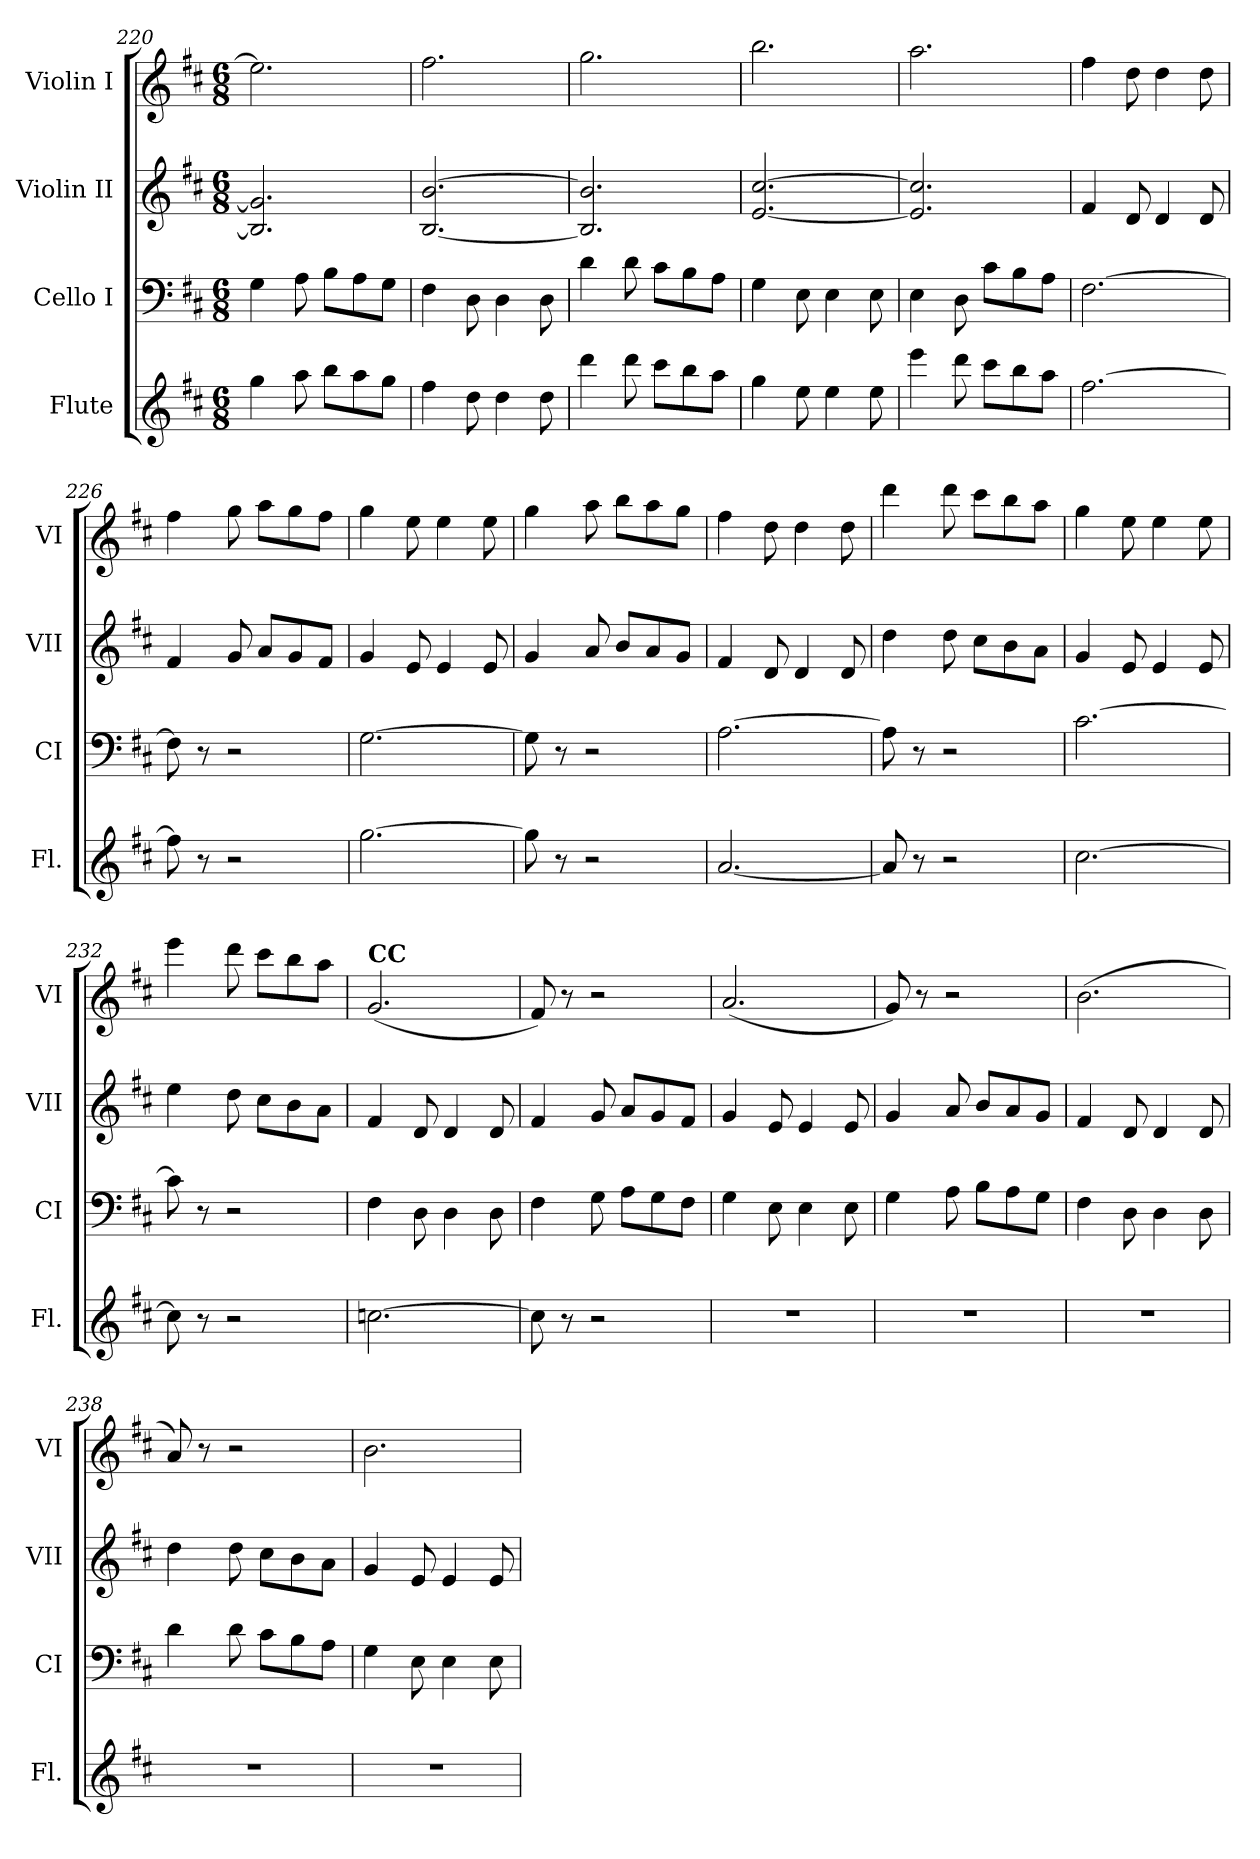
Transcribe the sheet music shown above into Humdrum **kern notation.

**kern	**kern	**kern	**kern
*part4	*part3	*part2	*part1
*staff4	*staff3	*staff2	*staff1
*I"Flute	*I"Cello I	*I"Violin II	*I"Violin I
*I'Fl.	*I'CI	*I'VII	*I'VI
*clefG2	*clefF4	*clefG2	*clefG2
*k[f#c#]	*k[f#c#]	*k[f#c#]	*k[f#c#]
*M6/8	*M6/8	*M6/8	*M6/8
=220	=220	=220	=220
4gg\	4G\	2.B/] 2.g/]	2.ee\]
8aa\	8A\	.	.
8bb\L	8B\L	.	.
8aa\	8A\	.	.
8gg\J	8G\J	.	.
!!LO:PB:g=z
=221	=221	=221	=221
4ff#\	4F#\	[2.B/ [2.b/	2.ff#\
8dd\	8D\	.	.
4dd\	4D\	.	.
8dd\	8D\	.	.
=222	=222	=222	=222
4ddd\	4d\	2.B/] 2.b/]	2.gg\
8ddd\	8d\	.	.
8ccc#\L	8c#\L	.	.
8bb\	8B\	.	.
8aa\J	8A\J	.	.
=223	=223	=223	=223
4gg\	4G\	[2.e/ [2.cc#/	2.bb\
8ee\	8E\	.	.
4ee\	4E\	.	.
8ee\	8E\	.	.
=224	=224	=224	=224
4eee\	4E\	2.e/] 2.cc#/]	2.aa\
8ddd\	8D\	.	.
8ccc#\L	8c#\L	.	.
8bb\	8B\	.	.
8aa\J	8A\J	.	.
=225	=225	=225	=225
[2.ff#\	[2.F#\	4f#/	4ff#\
.	.	8d/	8dd\
.	.	4d/	4dd\
.	.	8d/	8dd\
=226	=226	=226	=226
8ff#\]	8F#\]	4f#/	4ff#\
8r	8r	.	.
2r	2r	8g/	8gg\
.	.	8a/L	8aa\L
.	.	8g/	8gg\
.	.	8f#/J	8ff#\J
=227	=227	=227	=227
[2.gg\	[2.G\	4g/	4gg\
.	.	8e/	8ee\
.	.	4e/	4ee\
.	.	8e/	8ee\
!!LO:LB:g=z
=228	=228	=228	=228
8gg\]	8G\]	4g/	4gg\
8r	8r	.	.
2r	2r	8a/	8aa\
.	.	8b/L	8bb\L
.	.	8a/	8aa\
.	.	8g/J	8gg\J
=229	=229	=229	=229
[2.a/	[2.A\	4f#/	4ff#\
.	.	8d/	8dd\
.	.	4d/	4dd\
.	.	8d/	8dd\
=230	=230	=230	=230
8a/]	8A\]	4dd\	4ddd\
8r	8r	.	.
2r	2r	8dd\	8ddd\
.	.	8cc#\L	8ccc#\L
.	.	8b\	8bb\
.	.	8a\J	8aa\J
=231	=231	=231	=231
[2.cc#\	[2.c#\	4g/	4gg\
.	.	8e/	8ee\
.	.	4e/	4ee\
.	.	8e/	8ee\
=232	=232	=232	=232
8cc#\]	8c#\]	4ee\	4eee\
8r	8r	.	.
2r	2r	8dd\	8ddd\
.	.	8cc#\L	8ccc#\L
.	.	8b\	8bb\
.	.	8a\J	8aa\J
=233	=233	=233	=233
!	!	!	!LO:TX:a:B:t=CC
[2.ccn\	4F#\	4f#/	(<2.g/
.	8D\	8d/	.
.	4D\	4d/	.
.	8D\	8d/	.
!!LO:LB:g=z
=234	=234	=234	=234
8cc\]	4F#\	4f#/	8f#/)
8r	.	.	8r
2r	8G\	8g/	2r
.	8A\L	8a/L	.
.	8G\	8g/	.
.	8F#\J	8f#/J	.
=235	=235	=235	=235
2.r	4G\	4g/	(<2.a/
.	8E\	8e/	.
.	4E\	4e/	.
.	8E\	8e/	.
=236	=236	=236	=236
2.r	4G\	4g/	8g/)
.	.	.	8r
.	8A\	8a/	2r
.	8B\L	8b/L	.
.	8A\	8a/	.
.	8G\J	8g/J	.
=237	=237	=237	=237
2.r	4F#\	4f#/	(>2.b\
.	8D\	8d/	.
.	4D\	4d/	.
.	8D\	8d/	.
=238	=238	=238	=238
2.r	4d\	4dd\	8a/)
.	.	.	8r
.	8d\	8dd\	2r
.	8c#\L	8cc#\L	.
.	8B\	8b\	.
.	8A\J	8a\J	.
=239	=239	=239	=239
2.r	4G\	4g/	2.b\
.	8E\	8e/	.
.	4E\	4e/	.
.	8E\	8e/	.
=	=	=	=
*-	*-	*-	*-
